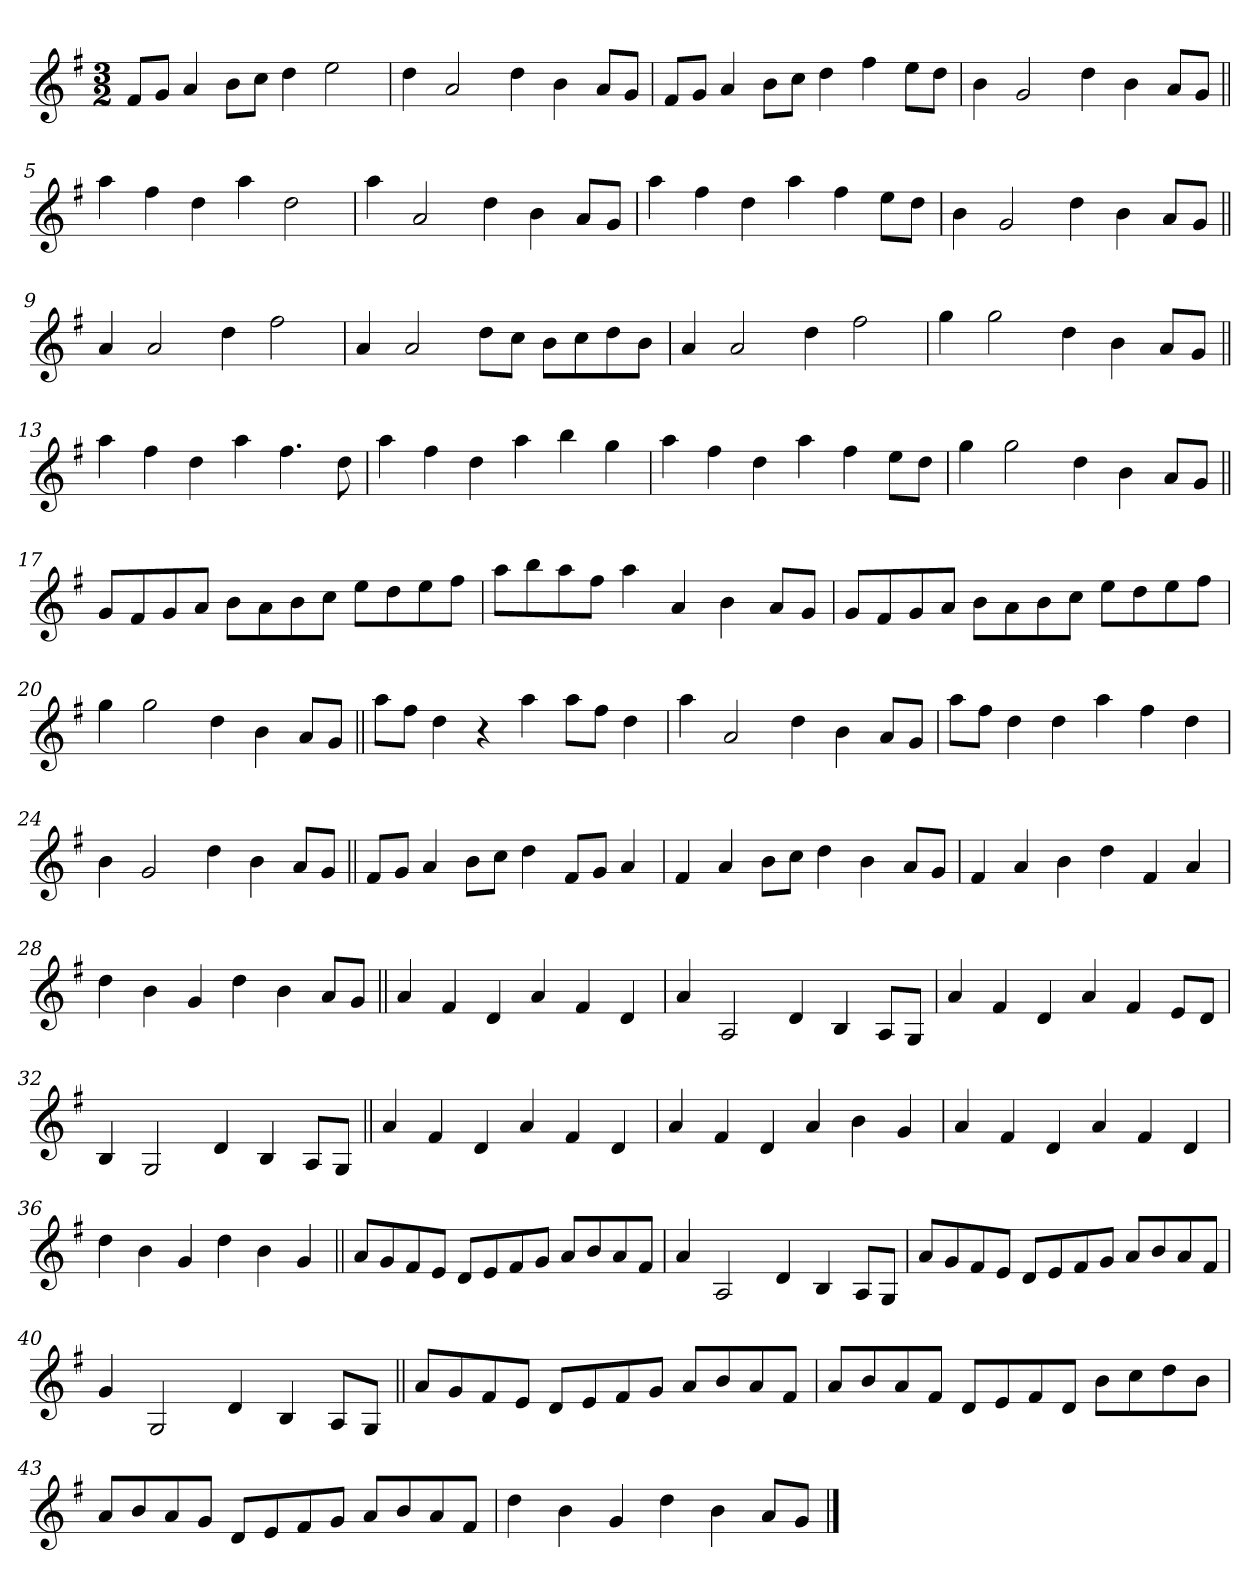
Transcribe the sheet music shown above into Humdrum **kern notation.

**kern
*part1
*staff1
*clefG2
*k[f#]
*G:
*M3/2
=1
8f#/L
8g/J
4a/
8b\L
8cc\J
4dd\
2ee\
=2
4dd\
2a/
4dd\
4b\
8a/L
8g/J
=3
8f#/L
8g/J
4a/
8b\L
8cc\J
4dd\
4ff#\
8ee\L
8dd\J
=4
4b\
2g/
4dd\
4b\
8a/L
8g/J
=5||
4aa\
4ff#\
4dd\
4aa\
2dd\
=6
4aa\
2a/
4dd\
4b\
8a/L
8g/J
!!LO:LB:g=z
=7
4aa\
4ff#\
4dd\
4aa\
4ff#\
8ee\L
8dd\J
=8
4b\
2g/
4dd\
4b\
8a/L
8g/J
=9||
4a/
2a/
4dd\
2ff#\
=10
4a/
2a/
8dd\L
8cc\J
8b\L
8cc\
8dd\
8b\J
=11
4a/
2a/
4dd\
2ff#\
=12
4gg\
2gg\
4dd\
4b\
8a/L
8g/J
!!LO:LB:g=z
=13||
4aa\
4ff#\
4dd\
4aa\
4.ff#\
8dd\
=14
4aa\
4ff#\
4dd\
4aa\
4bb\
4gg\
=15
4aa\
4ff#\
4dd\
4aa\
4ff#\
8ee\L
8dd\J
=16
4gg\
2gg\
4dd\
4b\
8a/L
8g/J
=17||
8g/L
8f#/
8g/
8a/J
8b\L
8a\
8b\
8cc\J
8ee\L
8dd\
8ee\
8ff#\J
!!LO:LB:g=z
=18
8aa\L
8bb\
8aa\
8ff#\J
4aa\
4a/
4b\
8a/L
8g/J
=19
8g/L
8f#/
8g/
8a/J
8b\L
8a\
8b\
8cc\J
8ee\L
8dd\
8ee\
8ff#\J
=20
4gg\
2gg\
4dd\
4b\
8a/L
8g/J
=21||
8aa\L
8ff#\J
4dd\
4r
4aa\
8aa\L
8ff#\J
4dd\
=22
4aa\
2a/
4dd\
4b\
8a/L
8g/J
!!LO:LB:g=z
=23
8aa\L
8ff#\J
4dd\
4dd\
4aa\
4ff#\
4dd\
=24
4b\
2g/
4dd\
4b\
8a/L
8g/J
=25||
8f#/L
8g/J
4a/
8b\L
8cc\J
4dd\
8f#/L
8g/J
4a/
=26
4f#/
4a/
8b\L
8cc\J
4dd\
4b\
8a/L
8g/J
=27
4f#/
4a/
4b\
4dd\
4f#/
4a/
!!LO:LB:g=z
=28
4dd\
4b\
4g/
4dd\
4b\
8a/L
8g/J
=29||
4a/
4f#/
4d/
4a/
4f#/
4d/
=30
4a/
2A/
4d/
4B/
8A/L
8G/J
=31
4a/
4f#/
4d/
4a/
4f#/
8e/L
8d/J
=32
4B/
2G/
4d/
4B/
8A/L
8G/J
=33||
4a/
4f#/
4d/
4a/
4f#/
4d/
!!LO:LB:g=z
=34
4a/
4f#/
4d/
4a/
4b\
4g/
=35
4a/
4f#/
4d/
4a/
4f#/
4d/
=36
4dd\
4b\
4g/
4dd\
4b\
4g/
=37||
8a/L
8g/
8f#/
8e/J
8d/L
8e/
8f#/
8g/J
8a/L
8b/
8a/
8f#/J
=38
4a/
2A/
4d/
4B/
8A/L
8G/J
!!LO:LB:g=z
=39
8a/L
8g/
8f#/
8e/J
8d/L
8e/
8f#/
8g/J
8a/L
8b/
8a/
8f#/J
=40
4g/
2G/
4d/
4B/
8A/L
8G/J
=41||
8a/L
8g/
8f#/
8e/J
8d/L
8e/
8f#/
8g/J
8a/L
8b/
8a/
8f#/J
=42
8a/L
8b/
8a/
8f#/J
8d/L
8e/
8f#/
8d/J
8b\L
8cc\
8dd\
8b\J
!!LO:LB:g=z
=43
8a/L
8b/
8a/
8g/J
8d/L
8e/
8f#/
8g/J
8a/L
8b/
8a/
8f#/J
=44
4dd\
4b\
4g/
4dd\
4b\
8a/L
8g/J
==
*-
